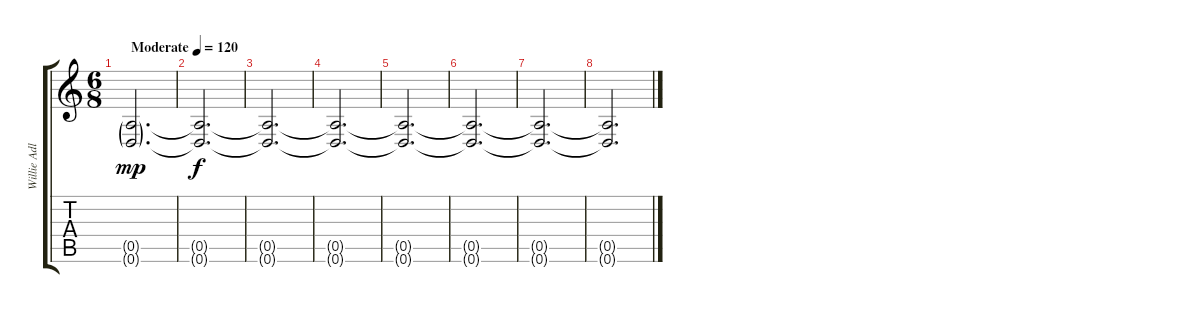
\track ("Willie Adler - Rhythm" "Willie Adl") {instrument distortionguitar}
\staff {score tabs}
\tuning (E4 B3 G3 D3 A2 D2) {hide}
\ts (6 8)
\tempo (120 "Moderate")
\clef g2
\ks c
(0.5{g} 0.6{g}).2{d dy mp instrument distortionguitar} |
(0.5{t} 0.6{t}).2{d dy f volume 0} |
(0.5{t} 0.6{t}).2{d} |
(0.5{t} 0.6{t}).2{d} |
(0.5{t} 0.6{t}).2{d} |
(0.5{t} 0.6{t}).2{d} |
(0.5{t} 0.6{t}).2{d} |
(0.5{t} 0.6{t}).2{d}
